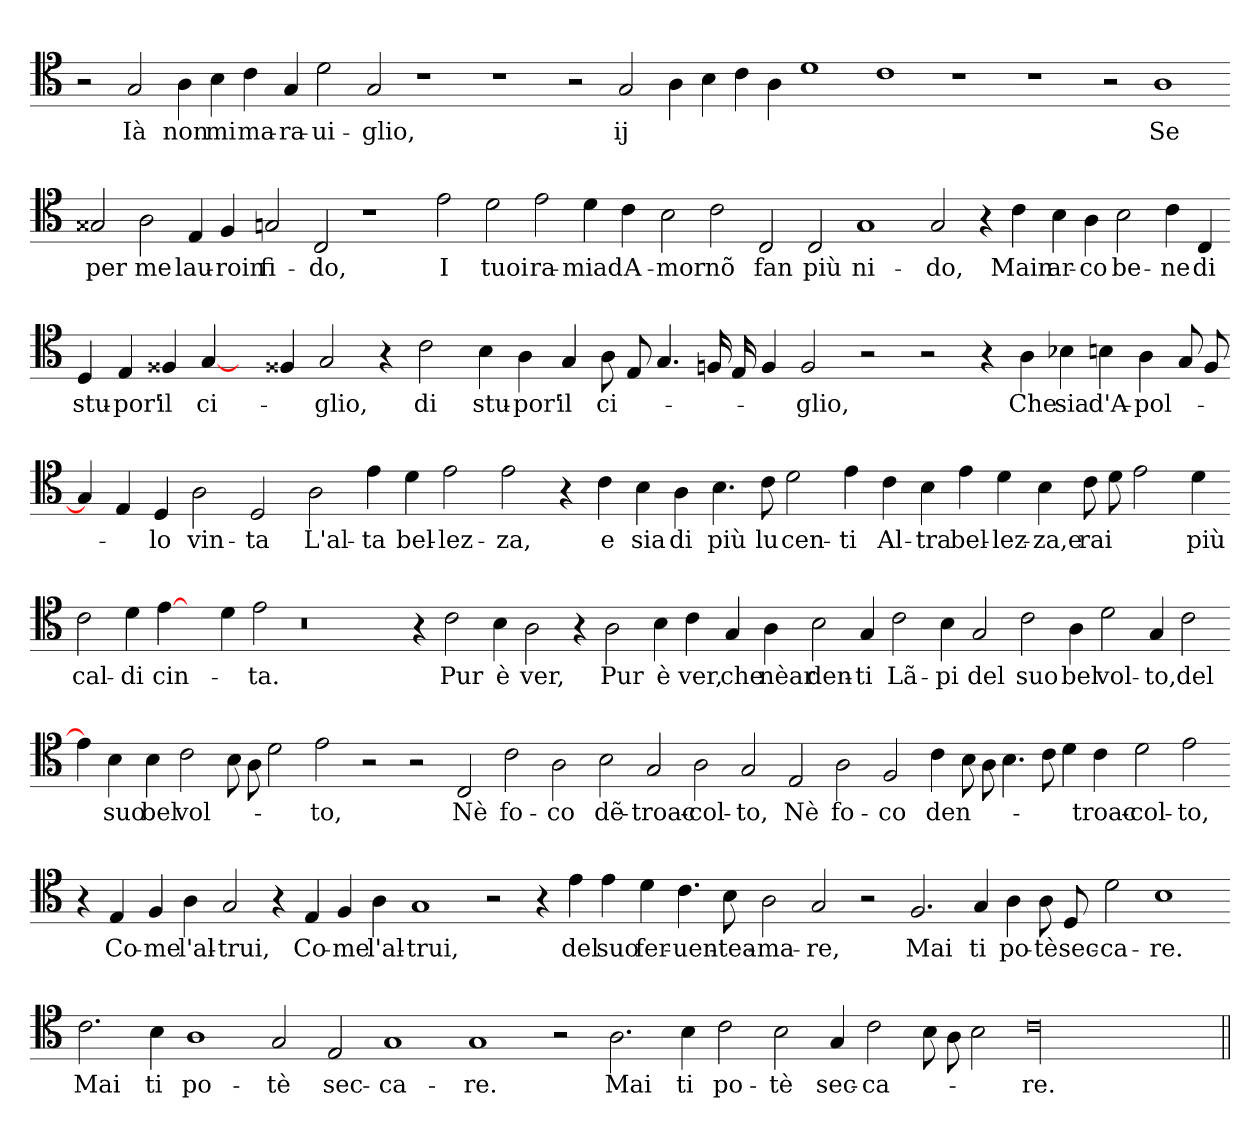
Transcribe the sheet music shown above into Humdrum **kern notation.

**kern	**text
*part1	*part1
*staff1	*staff1
*clefC4	*
*k[]	*
=	=
2r	.
2G	Ià
4A	non
4B	mi
4c	ma-
4G	ra-
2d	ui-
2G	glio,
1r	.
1r	.
2r	.
2G	ij
4A	.
4B	.
4c	.
4A	.
1d	.
1c	.
1r	.
1r	.
2r	.
1A	Se
=-	=-
2G##X	per
2A	me
4E	lau-
4F	roin
2G	fi-
2C	do,
1r	.
2e	I
2d	tuoi
2e	ra-
4d	miad
4c	A-
2B	mor
2c	nõ
2C	fan
2C	più
1G	ni-
2G	do,
4r	.
4c	Main
4B	ar-
4A	co
2B	be-
4c	ne
4C	di
=-	=-
4D	stu-
4E	por'
4F##X	il
[4G	ci-
4ryy	.
4F##X	.
2G	glio,
4r	.
2c	di
4B	stu-
4A	por'
4G	il
8A	ci-
8E	.
4.G	.
16F	.
16E	.
4F	.
2F	glio,
2r	.
2r	.
4r	.
4A	Che
4B-X	sia
4B	d'A-
4A	pol-
8G	.
8F	.
=-	=-
4G]	.
4E	.
4D	lo
2A	vin-
2D	ta
2A	L'al-
4e	ta
4d	bel-
2e	lez-
2e	za,
4r	.
4c	e
4B	sia
4A	di
4.B	più
8c	lu
2d	cen-
4e	ti
4c	Al-
4B	tra
4e	bel-
4d	lez-
4B	za,e
8c	rai
8d	.
2e	.
4d	più
=-	=-
2c	cal-
4d	di
[4e	cin-
4ryy	.
4d	.
2e	ta.
0r	.
4r	.
2c	Pur
4B	ѐ
2A	ver,
4r	.
2A	Pur
4B	ѐ
4c	ver,
4G	che
4A	nѐar
2B	den-
4G	ti
2c	Lã-
4B	pi
2G	del
2c	suo
4A	bel
2d	vol-
4G	to,
2c	del
=-	=-
4e]	.
4B	suo
4B	bel
2c	vol-
8B	.
8A	.
2d	.
2e	to,
2r	.
2r	.
2C	Nѐ
2c	fo-
2A	co
2B	dẽ-
2G	troac-
2A	col-
2G	to,
2E	Nѐ
2A	fo-
2F	co
4c	den-
8B	.
8A	.
4.B	.
8c	.
4d	.
4c	troac-
2d	col-
2e	to,
=-	=-
4r	.
4E	Co-
4F	me
4A	l'al-
2G	trui,
4r	.
4E	Co-
4F	me
4A	l'al-
1G	trui,
2r	.
4r	.
4e	del
4e	suo
4d	fer-
4.c	uen-
8B	tea-
2A	ma-
2G	re,
2r	.
2.F	Mai
4G	ti
4A	po-
8A	tѐ
8D	sec-
2d	ca-
1B	re.
=-	=-
2.c	Mai
4B	ti
1A	po-
2G	tѐ
2E	sec-
1G	ca-
1G	re.
2r	.
2.A	Mai
4B	ti
2c	po-
2B	tѐ
4G	sec-
2c	ca-
8B	.
8A	.
2B	.
00c	re.
=||	=||
*-	*-
